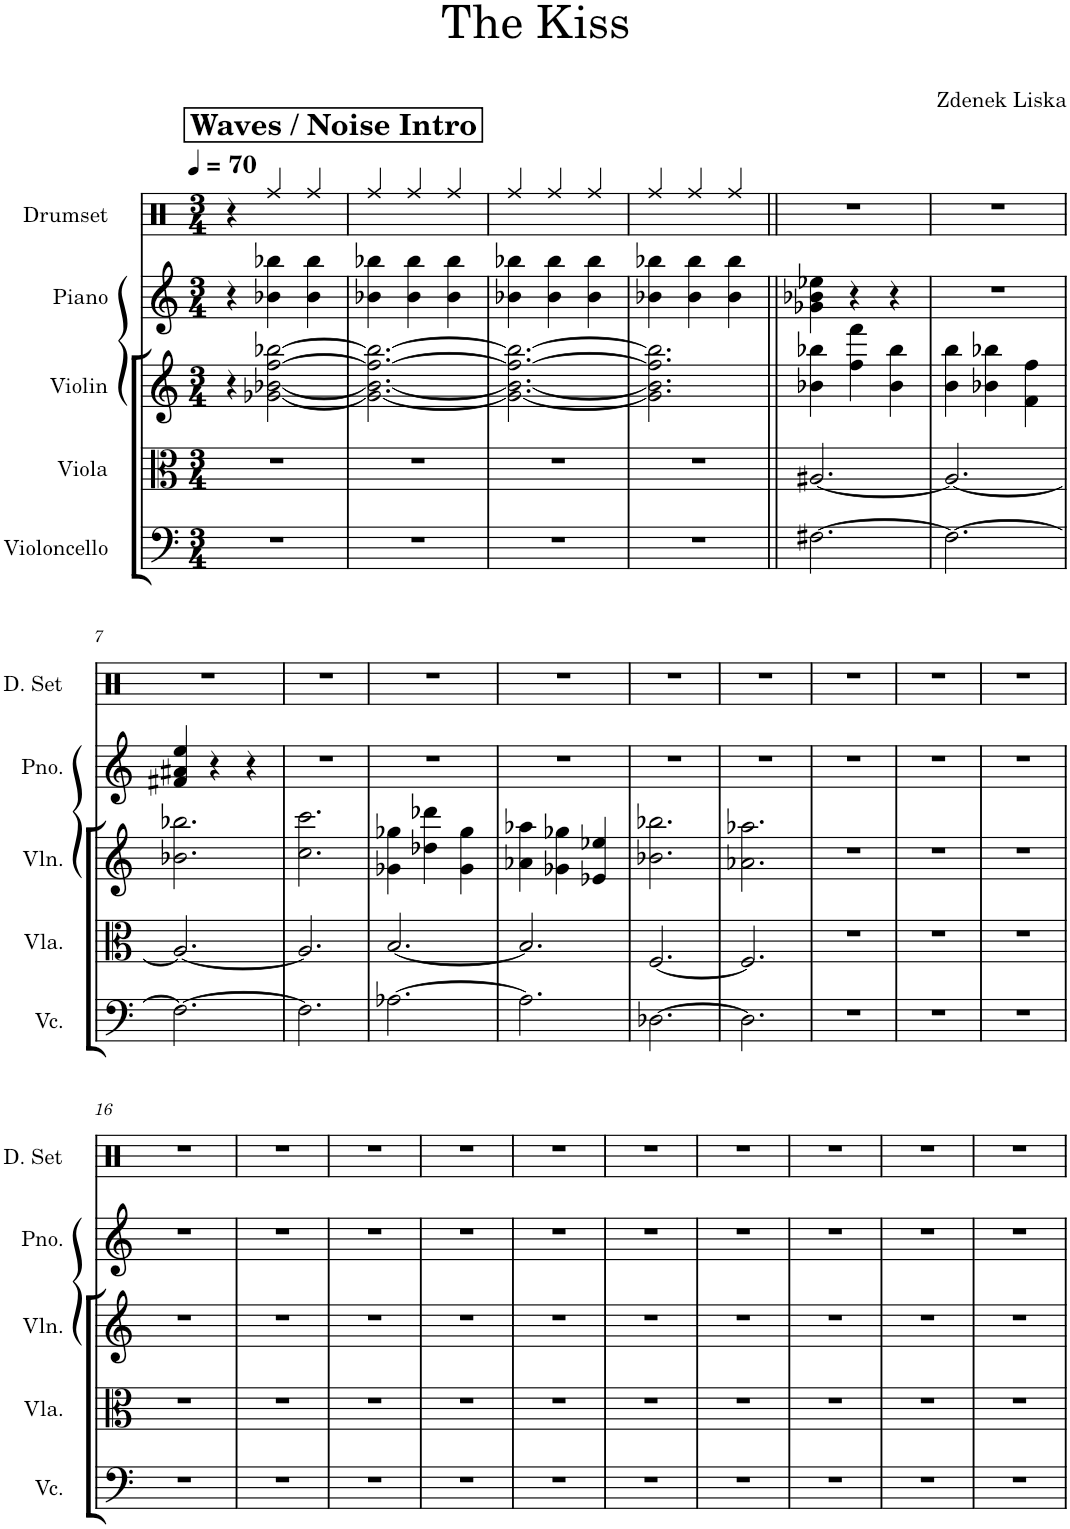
**kern	**kern	**kern	**kern	**kern
*part5	*part4	*part3	*part2	*part1
*staff5	*staff4	*staff3	*staff2	*staff1
*I"Violoncello	*I"Viola	*I"Violin	*I"Piano	*I"Drumset
*I'Vc.	*I'Vla.	*I'Vln.	*I'Pno.	*I'D. Set
*clefF4	*clefC3	*clefG2	*clefG2	*clefX
*k[]	*k[]	*k[]	*k[]	*k[]
*M3/4	*M3/4	*M3/4	*M3/4	*M3/4
*MM70	*MM70	*MM70	*MM70	*MM70
!!LO:REH:place=s1:a:B:cj:fs=14:t=Waves / Noise Intro
=1	=1	=1	=1	=1
2.r	2.r	4r	4r	4r
.	.	[2g-X\ [2b-X\ [2ff\ [2bb-X\	4b-X\ 4bb-X\	4Rff/
.	.	.	4b-\ 4bb-\	4Rff/
=2	=2	=2	=2	=2
2.r	2.r	2.g-\_ 2.b-\_ 2.ff\_ 2.bb-\_	4b-X\ 4bb-X\	4Rff/
.	.	.	4b-\ 4bb-\	4Rff/
.	.	.	4b-\ 4bb-\	4Rff/
=3	=3	=3	=3	=3
2.r	2.r	2.g-\_ 2.b-\_ 2.ff\_ 2.bb-\_	4b-X\ 4bb-X\	4Rff/
.	.	.	4b-\ 4bb-\	4Rff/
.	.	.	4b-\ 4bb-\	4Rff/
=4	=4	=4	=4	=4
2.r	2.r	2.g-\] 2.b-\] 2.ff\] 2.bb-\]	4b-X\ 4bb-X\	4Rff/
.	.	.	4b-\ 4bb-\	4Rff/
.	.	.	4b-\ 4bb-\	4Rff/
=5||	=5||	=5||	=5||	=5||
[2.F#X\	[2.A#X/	4b-X\ 4bb-X\	4g-X\ 4b-X\ 4ee-X\	2.r
.	.	4ff\ 4fff\	4r	.
.	.	4b-\ 4bb-\	4r	.
=6	=6	=6	=6	=6
2.F#\_	2.A#/_	4b\ 4bb\	2.r	2.r
.	.	4b-X\ 4bb-X\	.	.
.	.	4f\ 4ff\	.	.
!!LO:LB:g=z
=7	=7	=7	=7	=7
2.F#\_	2.A#/_	2.b-X\ 2.bb-X\	4f#X/ 4a#X/ 4ee/	2.r
.	.	.	4r	.
.	.	.	4r	.
=8	=8	=8	=8	=8
2.F#\]	2.A#/]	2.cc\ 2.ccc\	2.r	2.r
=9	=9	=9	=9	=9
[2.A-X\	[2.B/	4g-X\ 4gg-X\	2.r	2.r
.	.	4dd-X\ 4ddd-X\	.	.
.	.	4g-\ 4gg-\	.	.
=10	=10	=10	=10	=10
2.A-\]	2.B/]	4a-X\ 4aa-X\	2.r	2.r
.	.	4g-X\ 4gg-X\	.	.
.	.	4e-X/ 4ee-X/	.	.
=11	=11	=11	=11	=11
[2.D-X\	[2.F/	2.b-X\ 2.bb-X\	2.r	2.r
=12	=12	=12	=12	=12
2.D-\]	2.F/]	2.a-X\ 2.aa-X\	2.r	2.r
=13	=13	=13	=13	=13
2.r	2.r	2.r	2.r	2.r
=14	=14	=14	=14	=14
2.r	2.r	2.r	2.r	2.r
=15	=15	=15	=15	=15
2.r	2.r	2.r	2.r	2.r
!!LO:LB:g=z
=16	=16	=16	=16	=16
2.r	2.r	2.r	2.r	2.r
=17	=17	=17	=17	=17
2.r	2.r	2.r	2.r	2.r
=18	=18	=18	=18	=18
2.r	2.r	2.r	2.r	2.r
=19	=19	=19	=19	=19
2.r	2.r	2.r	2.r	2.r
=20	=20	=20	=20	=20
2.r	2.r	2.r	2.r	2.r
=21	=21	=21	=21	=21
2.r	2.r	2.r	2.r	2.r
=22	=22	=22	=22	=22
2.r	2.r	2.r	2.r	2.r
=23	=23	=23	=23	=23
2.r	2.r	2.r	2.r	2.r
=24	=24	=24	=24	=24
2.r	2.r	2.r	2.r	2.r
=25	=25	=25	=25	=25
2.r	2.r	2.r	2.r	2.r
=	=	=	=	=
*-	*-	*-	*-	*-
